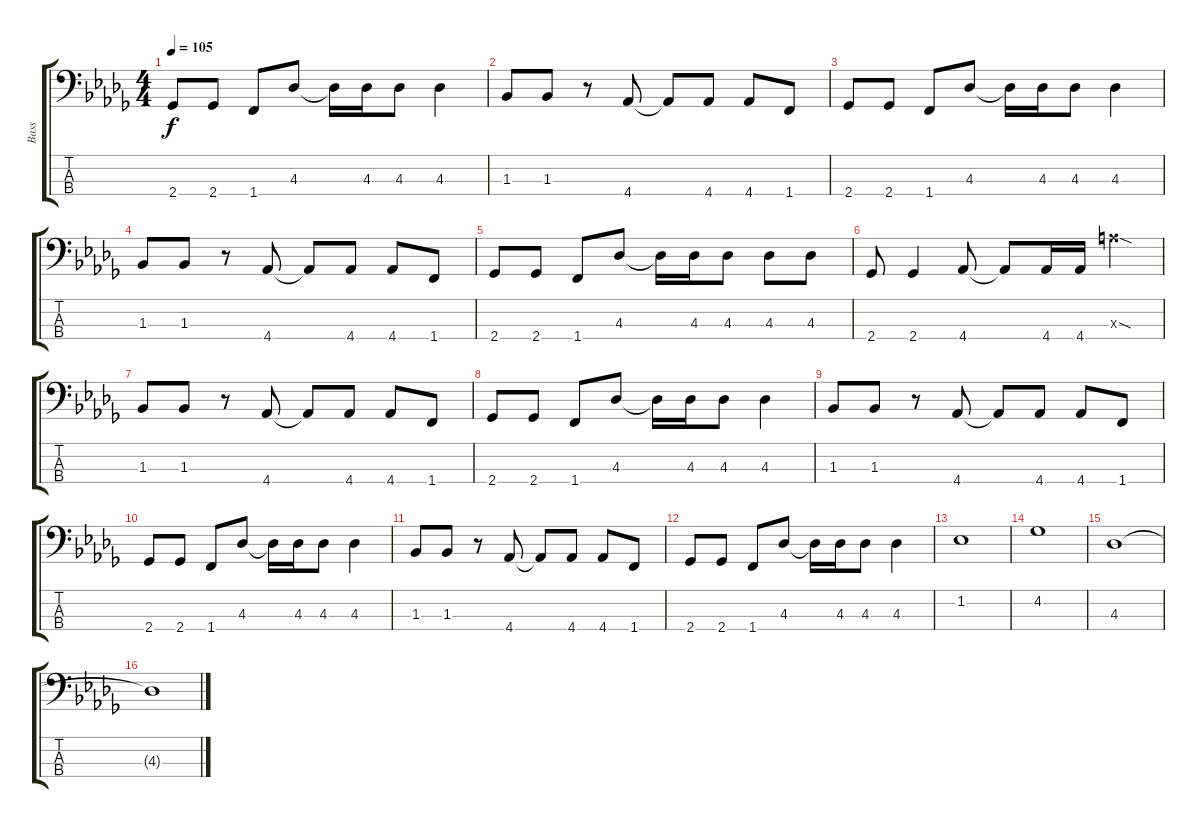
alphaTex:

\track ("Bass" "Bass") {instrument electricbassfinger}
\staff {score tabs}
\tuning (G2 D2 A1 E1) {hide}
\ts (4 4)
\tempo 105
\clef f4
\ks db
2.4.8{dy f} 2.4.8 1.4.8 4.3.8 4.3{t}.16 4.3.16 4.3.8 4.3.4 |
1.3.8 1.3.8 r.8 4.4.8 4.4{t}.8 4.4.8 4.4.8 1.4.8 |
2.4.8 2.4.8 1.4.8 4.3.8 4.3{t}.16 4.3.16 4.3.8 4.3.4 |
1.3.8 1.3.8 r.8 4.4.8 4.4{t}.8 4.4.8 4.4.8 1.4.8 |
2.4.8 2.4.8 1.4.8 4.3.8 4.3{t}.16 4.3.16 4.3.8 4.3.8 4.3.8 |
2.4.8 2.4.4 4.4.8 4.4{t}.8 4.4.16 4.4.16 12.3{sod x}.4 |
1.3.8 1.3.8 r.8 4.4.8 4.4{t}.8 4.4.8 4.4.8 1.4.8 |
2.4.8 2.4.8 1.4.8 4.3.8 4.3{t}.16 4.3.16 4.3.8 4.3.4 |
1.3.8 1.3.8 r.8 4.4.8 4.4{t}.8 4.4.8 4.4.8 1.4.8 |
2.4.8 2.4.8 1.4.8 4.3.8 4.3{t}.16 4.3.16 4.3.8 4.3.4 |
1.3.8 1.3.8 r.8 4.4.8 4.4{t}.8 4.4.8 4.4.8 1.4.8 |
2.4.8 2.4.8 1.4.8 4.3.8 4.3{t}.16 4.3.16 4.3.8 4.3.4 |
1.2.1 |
4.2.1 |
4.3.1 |
4.3{t}.1
